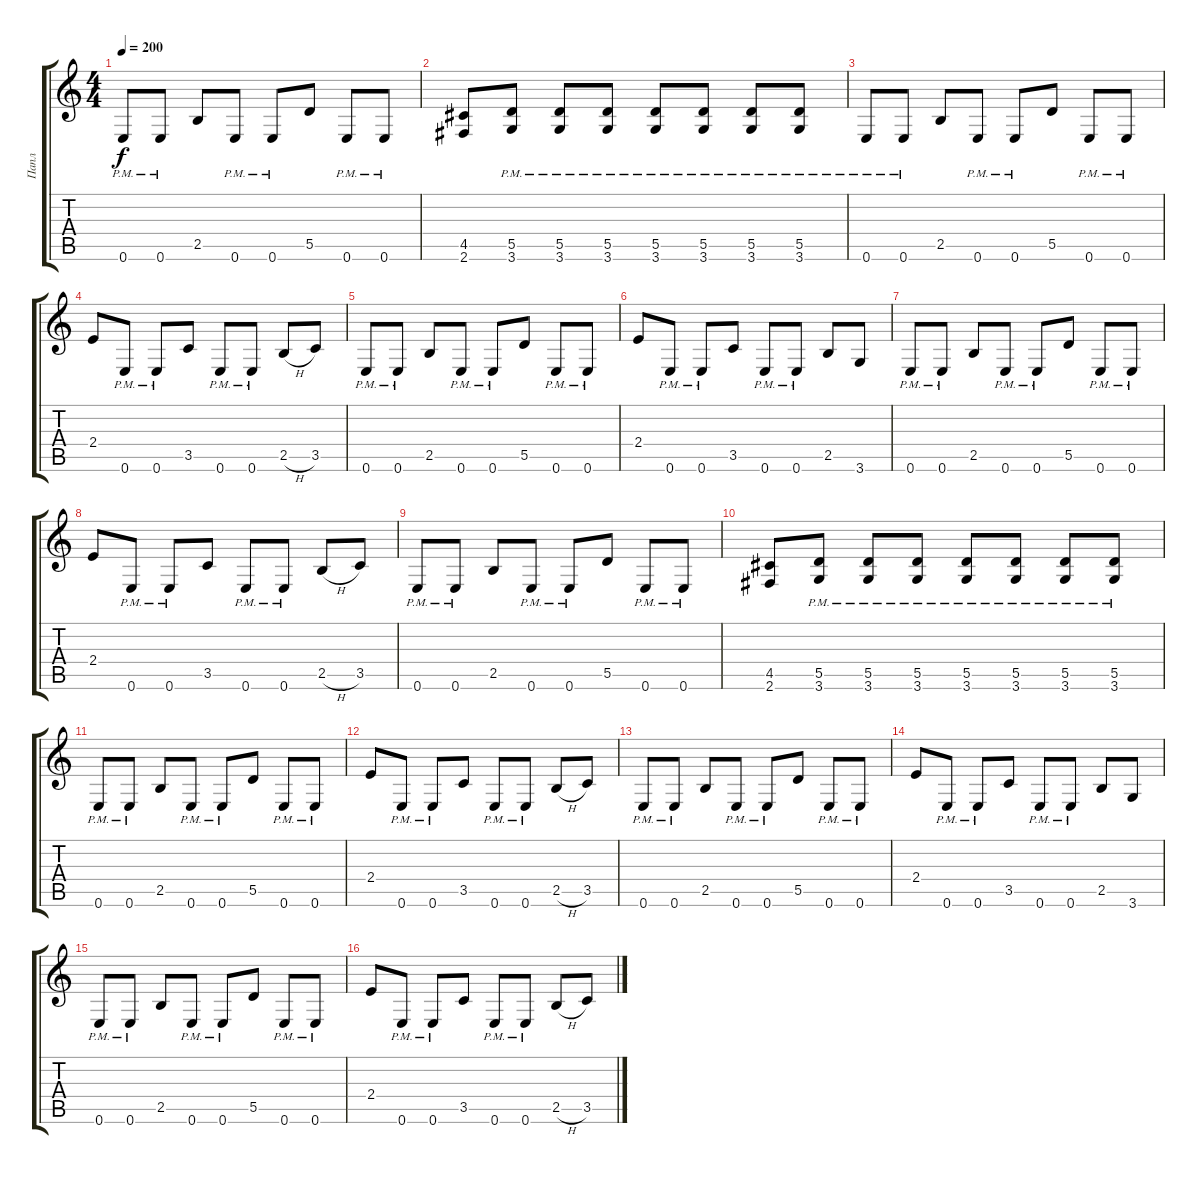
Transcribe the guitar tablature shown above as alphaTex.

\track ("Папл" "Папл") {instrument distortionguitar}
\staff {score tabs}
\tuning (E4 B3 G3 D3 A2 E2) {hide}
\ts (4 4)
\tempo 200
\clef g2
\ks c
0.6{pm}.8{dy f} 0.6{pm}.8 2.5.8 0.6{pm}.8 0.6{pm}.8 5.5.8 0.6{pm}.8 0.6{pm}.8 |
(4.5 2.6).8 (5.5{pm} 3.6{pm}).8 (5.5{pm} 3.6{pm}).8 (5.5{pm} 3.6).8 (5.5{pm} 3.6{pm}).8 (5.5{pm} 3.6{pm}).8 (5.5{pm} 3.6).8 (5.5{pm} 3.6).8 |
0.6{pm}.8 0.6{pm}.8 2.5.8 0.6{pm}.8 0.6{pm}.8 5.5.8 0.6{pm}.8 0.6{pm}.8 |
2.4.8 0.6{pm}.8 0.6{pm}.8 3.5.8 0.6{pm}.8 0.6{pm}.8 2.5{h}.8 3.5.8 |
0.6{pm}.8 0.6{pm}.8 2.5.8 0.6{pm}.8 0.6{pm}.8 5.5.8 0.6{pm}.8 0.6{pm}.8 |
2.4.8 0.6{pm}.8 0.6{pm}.8 3.5.8 0.6{pm}.8 0.6{pm}.8 2.5.8 3.6.8 |
0.6{pm}.8 0.6{pm}.8 2.5.8 0.6{pm}.8 0.6{pm}.8 5.5.8 0.6{pm}.8 0.6{pm}.8 |
2.4.8 0.6{pm}.8 0.6{pm}.8 3.5.8 0.6{pm}.8 0.6{pm}.8 2.5{h}.8 3.5.8 |
0.6{pm}.8 0.6{pm}.8 2.5.8 0.6{pm}.8 0.6{pm}.8 5.5.8 0.6{pm}.8 0.6{pm}.8 |
(4.5 2.6).8 (5.5{pm} 3.6{pm}).8 (5.5{pm} 3.6{pm}).8 (5.5{pm} 3.6).8 (5.5{pm} 3.6{pm}).8 (5.5{pm} 3.6{pm}).8 (5.5{pm} 3.6).8 (5.5{pm} 3.6).8 |
0.6{pm}.8 0.6{pm}.8 2.5.8 0.6{pm}.8 0.6{pm}.8 5.5.8 0.6{pm}.8 0.6{pm}.8 |
2.4.8 0.6{pm}.8 0.6{pm}.8 3.5.8 0.6{pm}.8 0.6{pm}.8 2.5{h}.8 3.5.8 |
0.6{pm}.8 0.6{pm}.8 2.5.8 0.6{pm}.8 0.6{pm}.8 5.5.8 0.6{pm}.8 0.6{pm}.8 |
2.4.8 0.6{pm}.8 0.6{pm}.8 3.5.8 0.6{pm}.8 0.6{pm}.8 2.5.8 3.6.8 |
0.6{pm}.8 0.6{pm}.8 2.5.8 0.6{pm}.8 0.6{pm}.8 5.5.8 0.6{pm}.8 0.6{pm}.8 |
2.4.8 0.6{pm}.8 0.6{pm}.8 3.5.8 0.6{pm}.8 0.6{pm}.8 2.5{h}.8 3.5.8
